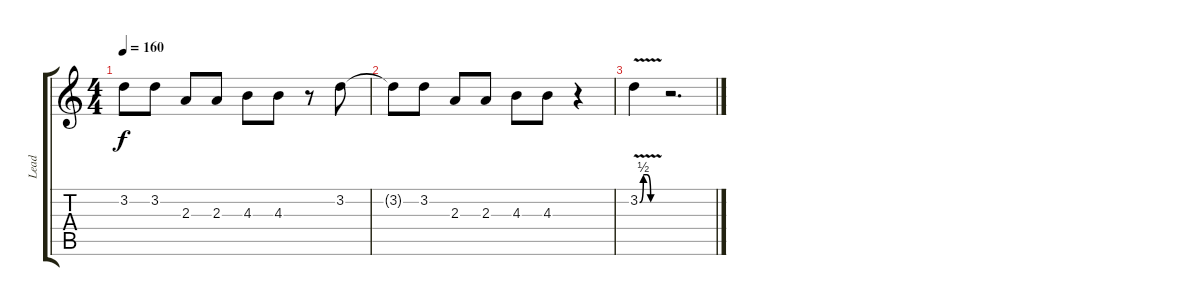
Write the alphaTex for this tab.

\track ("Lead" "Lead") {instrument distortionguitar}
\staff {score tabs}
\tuning (E4 B3 G3 D3 A2 E2) {hide}
\ts (4 4)
\tempo 160
\clef g2
\ks c
3.2.8{dy f} 3.2.8 2.3.8 2.3.8 4.3.8 4.3.8 r.8 3.2.8 |
3.2{t}.8 3.2.8 2.3.8 2.3.8 4.3.8 4.3.8 r.4 |
3.2{be (custom 0 0 10 2 20 2 30 0 60 0) v}.4 r.2{d}
